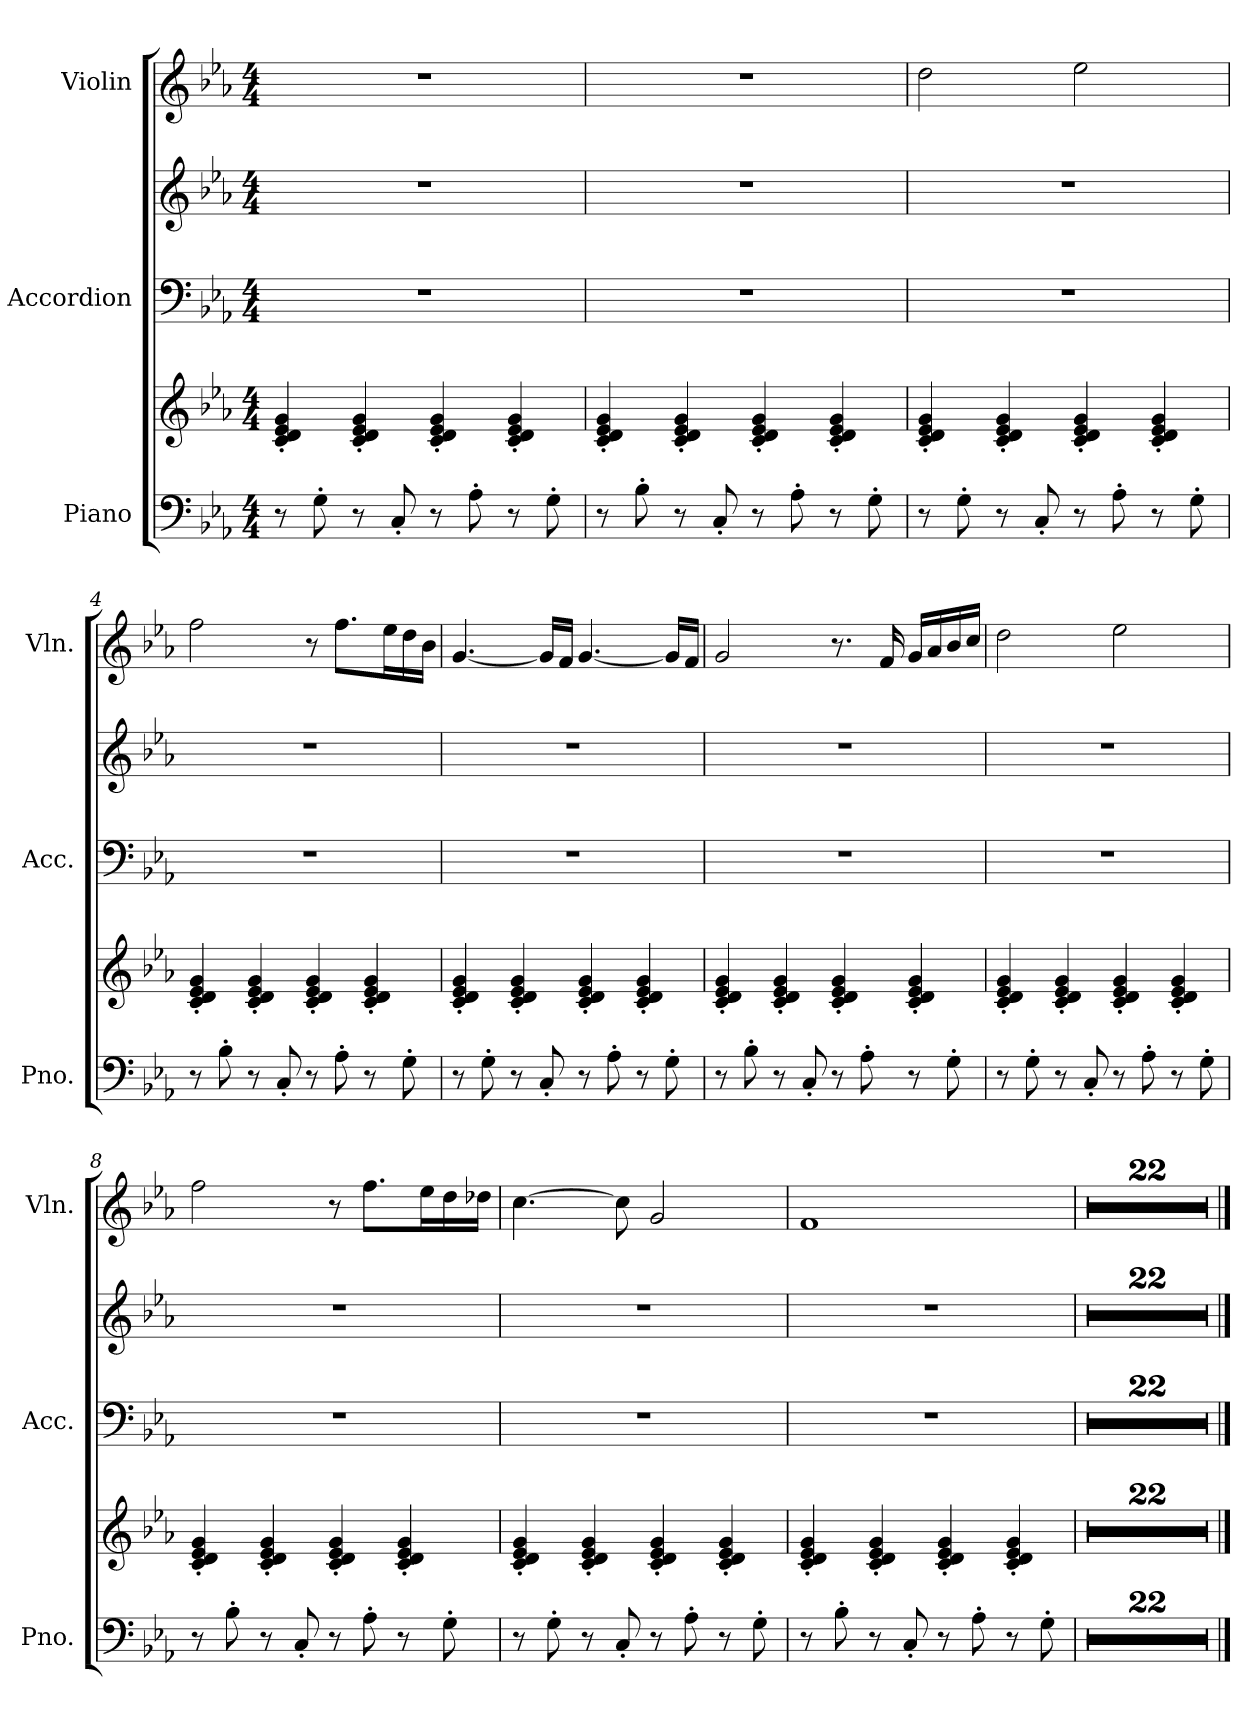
**kern	**kern	**kern	**kern	**kern
*part3	*part3	*part2	*part2	*part1
*staff5	*staff4	*staff3	*staff2	*staff1
*I"Piano	*	*I"Accordion	*	*I"Violin
*I'Pno.	*	*I'Acc.	*	*I'Vln.
*	*	*stria5	*stria5	*
*clefF4	*clefG2	*clefF4	*clefG2	*clefG2
*k[b-e-a-]	*k[b-e-a-]	*k[b-e-a-]	*k[b-e-a-]	*k[b-e-a-]
*M4/4	*M4/4	*M4/4	*M4/4	*M4/4
*MM110	*MM110	*MM110	*MM110	*MM110
=1	=1	=1	=1	=1
8r	4c/' 4d/' 4e-/' 4g/'	1r	1r	1r
8G'\	.	.	.	.
8r	4c/' 4d/' 4e-/' 4g/'	.	.	.
8C'/	.	.	.	.
8r	4c/' 4d/' 4e-/' 4g/'	.	.	.
8A-'\	.	.	.	.
8r	4c/' 4d/' 4e-/' 4g/'	.	.	.
8G'\	.	.	.	.
=2	=2	=2	=2	=2
8r	4c/' 4d/' 4e-/' 4g/'	1r	1r	1r
8B-'\	.	.	.	.
8r	4c/' 4d/' 4e-/' 4g/'	.	.	.
8C'/	.	.	.	.
8r	4c/' 4d/' 4e-/' 4g/'	.	.	.
8A-'\	.	.	.	.
8r	4c/' 4d/' 4e-/' 4g/'	.	.	.
8G'\	.	.	.	.
=3	=3	=3	=3	=3
8r	4c/' 4d/' 4e-/' 4g/'	1r	1r	2dd\
8G'\	.	.	.	.
8r	4c/' 4d/' 4e-/' 4g/'	.	.	.
8C'/	.	.	.	.
8r	4c/' 4d/' 4e-/' 4g/'	.	.	2ee-\
8A-'\	.	.	.	.
8r	4c/' 4d/' 4e-/' 4g/'	.	.	.
8G'\	.	.	.	.
=4	=4	=4	=4	=4
8r	4c/' 4d/' 4e-/' 4g/'	1r	1r	2ff\
8B-'\	.	.	.	.
8r	4c/' 4d/' 4e-/' 4g/'	.	.	.
8C'/	.	.	.	.
8r	4c/' 4d/' 4e-/' 4g/'	.	.	8r
8A-'\	.	.	.	8.ff\L
8r	4c/' 4d/' 4e-/' 4g/'	.	.	.
.	.	.	.	16ee-\L
8G'\	.	.	.	16dd\
.	.	.	.	16b-\JJ
=5	=5	=5	=5	=5
8r	4c/' 4d/' 4e-/' 4g/'	1r	1r	[4.g/
8G'\	.	.	.	.
8r	4c/' 4d/' 4e-/' 4g/'	.	.	.
8C'/	.	.	.	16g/LL]
.	.	.	.	16f/JJ
8r	4c/' 4d/' 4e-/' 4g/'	.	.	[4.g/
8A-'\	.	.	.	.
8r	4c/' 4d/' 4e-/' 4g/'	.	.	.
8G'\	.	.	.	16g/LL]
.	.	.	.	16f/JJ
!!LO:LB:g=z
=6	=6	=6	=6	=6
8r	4c/' 4d/' 4e-/' 4g/'	1r	1r	2g/
8B-'\	.	.	.	.
8r	4c/' 4d/' 4e-/' 4g/'	.	.	.
8C'/	.	.	.	.
8r	4c/' 4d/' 4e-/' 4g/'	.	.	8.r
8A-'\	.	.	.	.
.	.	.	.	16f/
8r	4c/' 4d/' 4e-/' 4g/'	.	.	16g/LL
.	.	.	.	16a-/
8G'\	.	.	.	16b-/
.	.	.	.	16cc/JJ
=7	=7	=7	=7	=7
8r	4c/' 4d/' 4e-/' 4g/'	1r	1r	2dd\
8G'\	.	.	.	.
8r	4c/' 4d/' 4e-/' 4g/'	.	.	.
8C'/	.	.	.	.
8r	4c/' 4d/' 4e-/' 4g/'	.	.	2ee-\
8A-'\	.	.	.	.
8r	4c/' 4d/' 4e-/' 4g/'	.	.	.
8G'\	.	.	.	.
=8	=8	=8	=8	=8
8r	4c/' 4d/' 4e-/' 4g/'	1r	1r	2ff\
8B-'\	.	.	.	.
8r	4c/' 4d/' 4e-/' 4g/'	.	.	.
8C'/	.	.	.	.
8r	4c/' 4d/' 4e-/' 4g/'	.	.	8r
8A-'\	.	.	.	8.ff\L
8r	4c/' 4d/' 4e-/' 4g/'	.	.	.
.	.	.	.	16ee-\L
8G'\	.	.	.	16dd\
.	.	.	.	16dd-X\JJ
=9	=9	=9	=9	=9
8r	4c/' 4d/' 4e-/' 4g/'	1r	1r	[4.cc\
8G'\	.	.	.	.
8r	4c/' 4d/' 4e-/' 4g/'	.	.	.
8C'/	.	.	.	8cc\]
8r	4c/' 4d/' 4e-/' 4g/'	.	.	2g/
8A-'\	.	.	.	.
8r	4c/' 4d/' 4e-/' 4g/'	.	.	.
8G'\	.	.	.	.
=10	=10	=10	=10	=10
8r	4c/' 4d/' 4e-/' 4g/'	1r	1r	1f
8B-'\	.	.	.	.
8r	4c/' 4d/' 4e-/' 4g/'	.	.	.
8C'/	.	.	.	.
8r	4c/' 4d/' 4e-/' 4g/'	.	.	.
8A-'\	.	.	.	.
8r	4c/' 4d/' 4e-/' 4g/'	.	.	.
8G'\	.	.	.	.
!!LO:LB:g=z
=11	=11	=11	=11	=11
1r	1r	1r	1r	1r
=12	=12	=12	=12	=12
1r	1r	1r	1r	1r
=13	=13	=13	=13	=13
1r	1r	1r	1r	1r
=14	=14	=14	=14	=14
1r	1r	1r	1r	1r
=15	=15	=15	=15	=15
1r	1r	1r	1r	1r
=16	=16	=16	=16	=16
1r	1r	1r	1r	1r
=17	=17	=17	=17	=17
1r	1r	1r	1r	1r
=18	=18	=18	=18	=18
1r	1r	1r	1r	1r
=19	=19	=19	=19	=19
1r	1r	1r	1r	1r
=20	=20	=20	=20	=20
1r	1r	1r	1r	1r
=21	=21	=21	=21	=21
1r	1r	1r	1r	1r
=22	=22	=22	=22	=22
1r	1r	1r	1r	1r
!!LO:LB:g=z
=23	=23	=23	=23	=23
1r	1r	1r	1r	1r
=24	=24	=24	=24	=24
1r	1r	1r	1r	1r
=25	=25	=25	=25	=25
1r	1r	1r	1r	1r
=26	=26	=26	=26	=26
1r	1r	1r	1r	1r
=27	=27	=27	=27	=27
1r	1r	1r	1r	1r
=28	=28	=28	=28	=28
1r	1r	1r	1r	1r
=29	=29	=29	=29	=29
1r	1r	1r	1r	1r
=30	=30	=30	=30	=30
1r	1r	1r	1r	1r
=31	=31	=31	=31	=31
1r	1r	1r	1r	1r
=32	=32	=32	=32	=32
1r	1r	1r	1r	1r
==	==	==	==	==
*-	*-	*-	*-	*-
